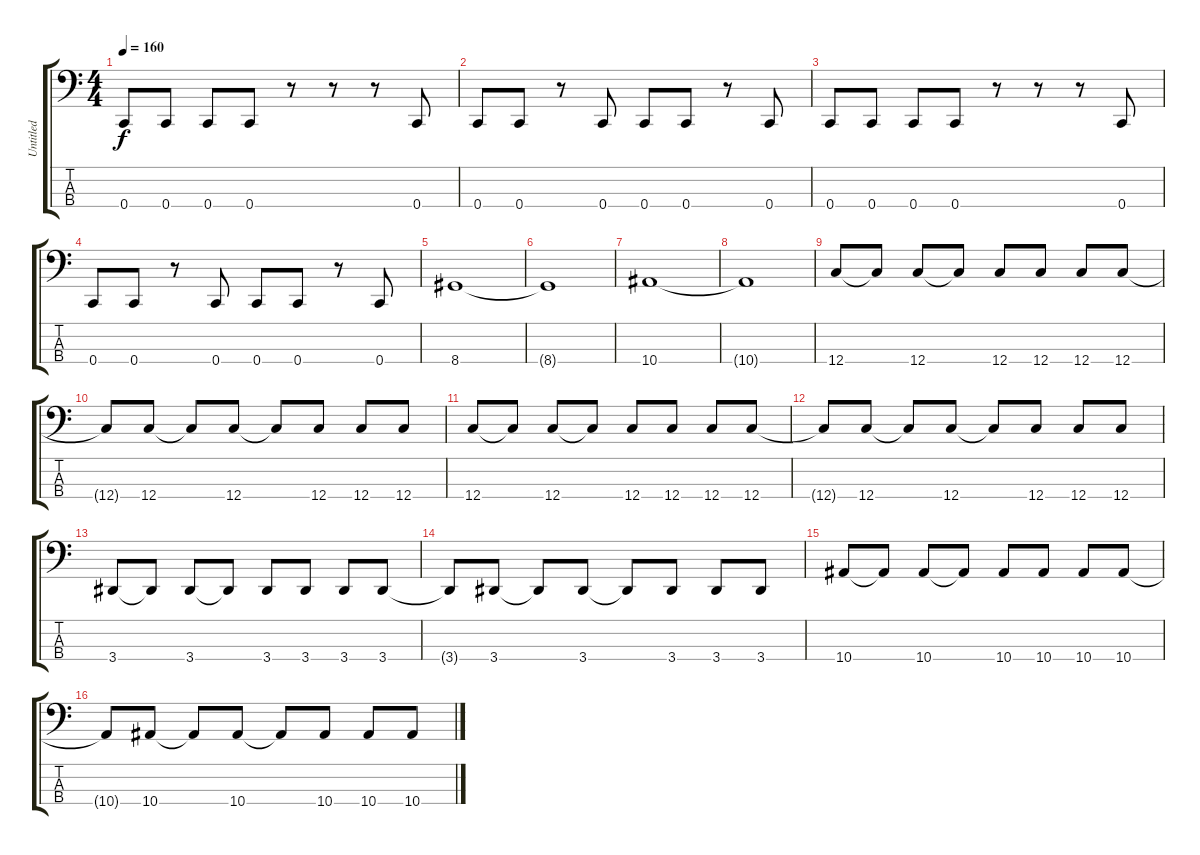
\track ("Untitled" "Untitled") {instrument electricbassfinger}
\staff {score tabs}
\tuning (F2 C2 G1 C1) {hide}
\ts (4 4)
\tempo 160
\clef f4
\ks c
0.4.8{dy f} 0.4.8 0.4.8 0.4.8 r.8 r.8 r.8 0.4.8 |
0.4.8 0.4.8 r.8 0.4.8 0.4.8 0.4.8 r.8 0.4.8 |
0.4.8 0.4.8 0.4.8 0.4.8 r.8 r.8 r.8 0.4.8 |
0.4.8 0.4.8 r.8 0.4.8 0.4.8 0.4.8 r.8 0.4.8 |
8.4.1 |
8.4{t}.1 |
10.4.1 |
10.4{t}.1 |
12.4.8 12.4{t}.8 12.4.8 12.4{t}.8 12.4.8 12.4.8 12.4.8 12.4.8 |
12.4{t}.8 12.4.8 12.4{t}.8 12.4.8 12.4{t}.8 12.4.8 12.4.8 12.4.8 |
12.4.8 12.4{t}.8 12.4.8 12.4{t}.8 12.4.8 12.4.8 12.4.8 12.4.8 |
12.4{t}.8 12.4.8 12.4{t}.8 12.4.8 12.4{t}.8 12.4.8 12.4.8 12.4.8 |
3.4.8 3.4{t}.8 3.4.8 3.4{t}.8 3.4.8 3.4.8 3.4.8 3.4.8 |
3.4{t}.8 3.4.8 3.4{t}.8 3.4.8 3.4{t}.8 3.4.8 3.4.8 3.4.8 |
10.4.8 10.4{t}.8 10.4.8 10.4{t}.8 10.4.8 10.4.8 10.4.8 10.4.8 |
10.4{t}.8 10.4.8 10.4{t}.8 10.4.8 10.4{t}.8 10.4.8 10.4.8 10.4.8
